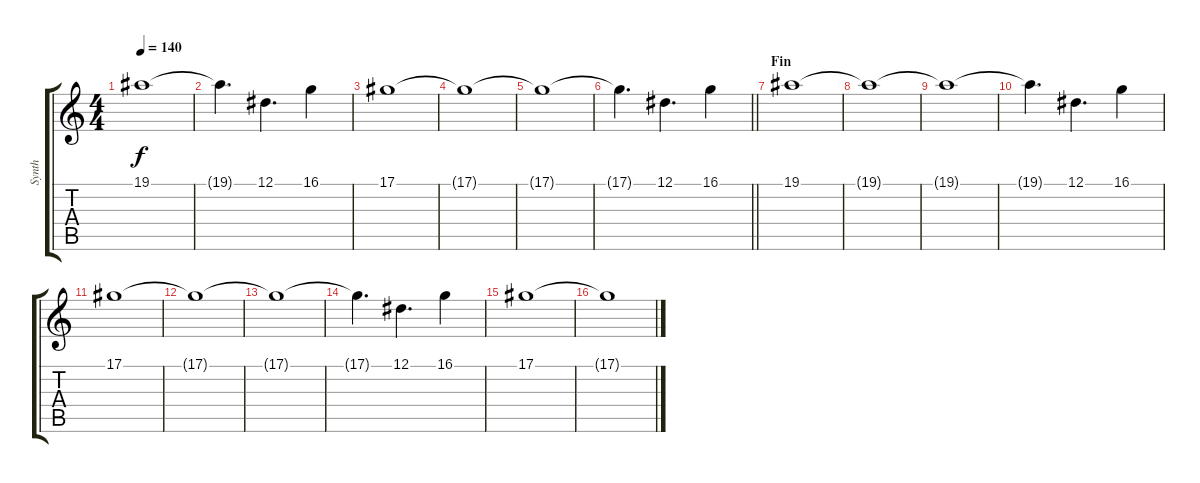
\track ("Synth" "Synth") {instrument stringensemble1}
\staff {score tabs}
\tuning (Eb4 Bb3 Gb3 Db3 Ab2 Eb2) {hide}
\ts (4 4)
\tempo 140
\clef g2
\ks c
19.1{t}.1{dy f} |
19.1{t}.4{d} 12.1.4{d} 16.1.4 |
17.1.1 |
17.1{t}.1 |
17.1{t}.1 |
\barLineRight lightlight
17.1{t}.4{d} 12.1.4{d} 16.1.4 |
\section ("" "Fin")
19.1.1 |
19.1{t}.1 |
19.1{t}.1 |
19.1{t}.4{d} 12.1.4{d} 16.1.4 |
17.1.1 |
17.1{t}.1 |
17.1{t}.1 |
17.1{t}.4{d} 12.1.4{d} 16.1.4 |
17.1.1 |
17.1{t}.1
